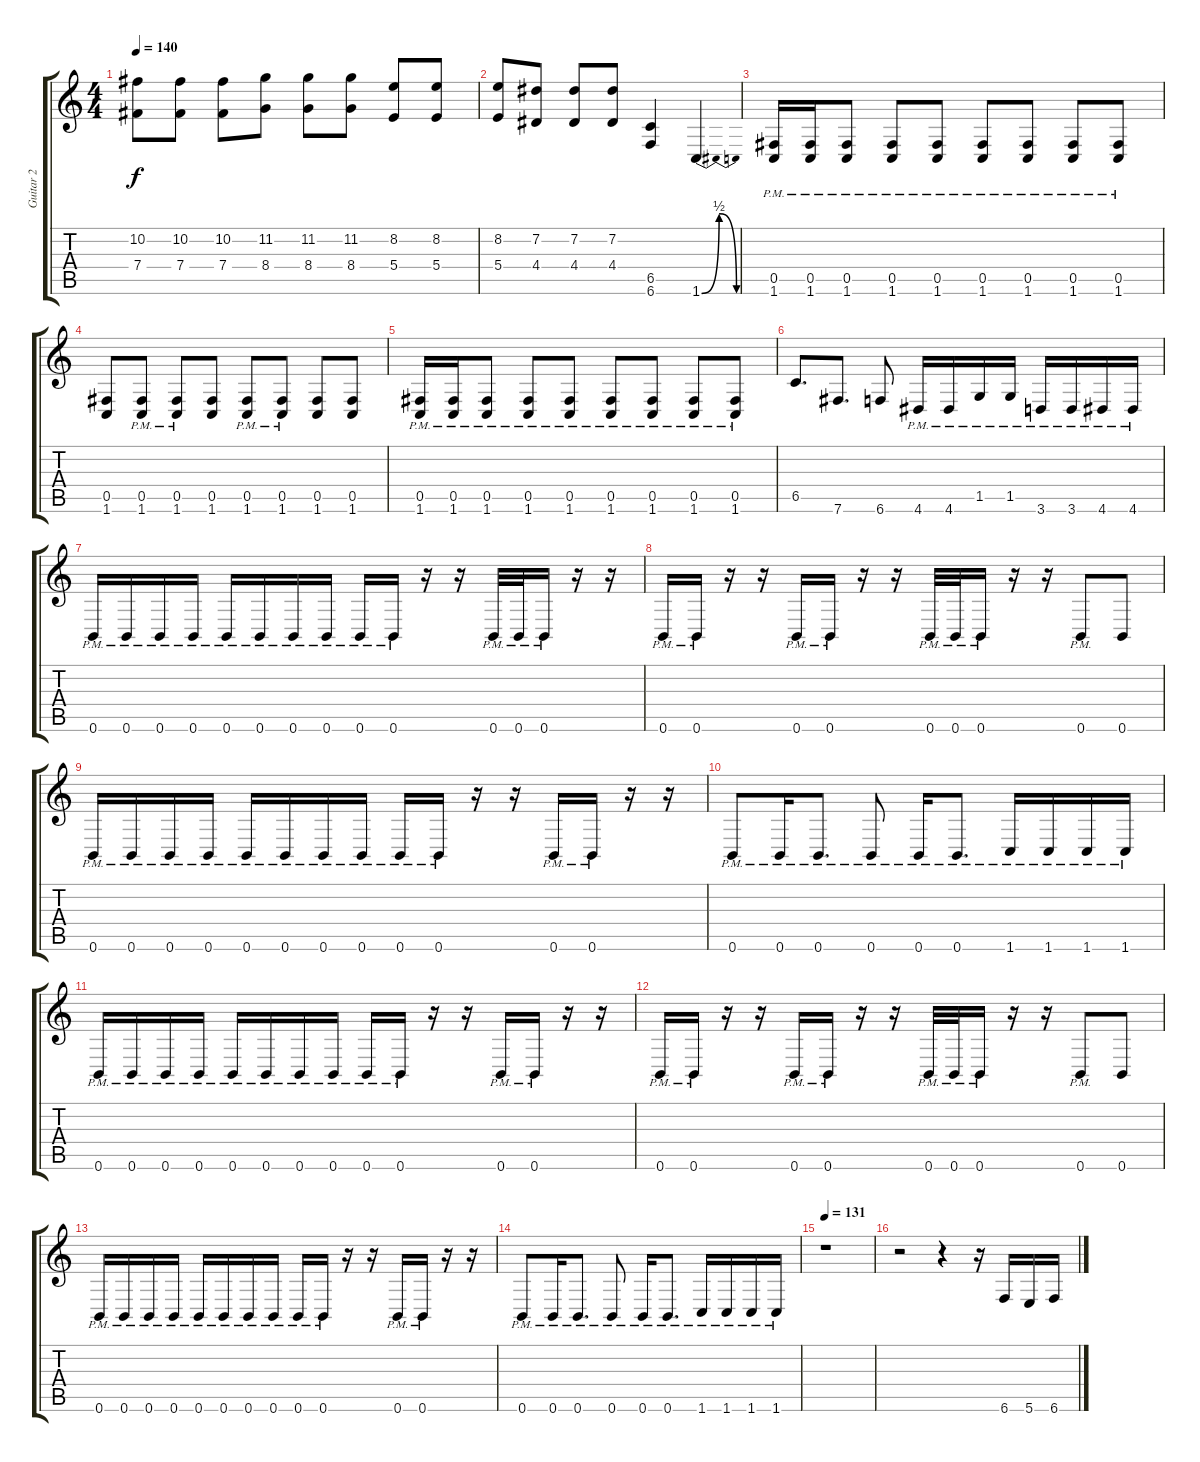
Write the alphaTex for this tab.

\track ("Guitar 2" "Guitar 2") {instrument distortionguitar}
\staff {score tabs}
\tuning (Db4 Ab3 E3 B2 Gb2 B1) {hide}
\ts (4 4)
\tempo 140
\clef g2
\ks c
(10.2 7.4).8{dy f} (10.2 7.4).8 (10.2 7.4).8 (11.2 8.4).8 (11.2 8.4).8 (11.2 8.4).8 (8.2 5.4).8 (8.2 5.4).8 |
(8.2 5.4).8 (7.2 4.4).8 (7.2 4.4).8 (7.2 4.4).8 (6.5 6.6).4 1.6{be (bendrelease 0 0 30 2 30 2 60 0)}.4 |
(0.5{pm} 1.6{pm}).16 (0.5{pm} 1.6{pm}).16 (0.5{pm} 1.6{pm}).8 (0.5{pm} 1.6{pm}).8 (0.5{pm} 1.6{pm}).8 (0.5{pm} 1.6{pm}).8 (0.5{pm} 1.6{pm}).8 (0.5{pm} 1.6{pm}).8 (0.5{pm} 1.6{pm}).8 |
(0.5 1.6).8 (0.5{pm} 1.6{pm}).8 (0.5{pm} 1.6{pm}).8 (0.5 1.6).8 (0.5{pm} 1.6{pm}).8 (0.5{pm} 1.6{pm}).8 (0.5 1.6).8 (0.5 1.6).8 |
(0.5{pm} 1.6{pm}).16 (0.5{pm} 1.6{pm}).16 (0.5{pm} 1.6{pm}).8 (0.5{pm} 1.6{pm}).8 (0.5{pm} 1.6{pm}).8 (0.5{pm} 1.6{pm}).8 (0.5{pm} 1.6{pm}).8 (0.5{pm} 1.6{pm}).8 (0.5{pm} 1.6{pm}).8 |
6.5.8{d} 7.6.8{d} 6.6.8 4.6{pm}.16 4.6{pm}.16 1.5{pm}.16 1.5{pm}.16 3.6{pm}.16 3.6{pm}.16 4.6{pm}.16 4.6{pm}.16 |
0.6{pm}.16 0.6{pm}.16 0.6{pm}.16 0.6{pm}.16 0.6{pm}.16 0.6{pm}.16 0.6{pm}.16 0.6{pm}.16 0.6{pm}.16 0.6{pm}.16 r.16 r.16 0.6{pm}.32 0.6{pm}.32 0.6{pm}.16 r.16 r.16 |
0.6{pm}.16 0.6{pm}.16 r.16 r.16 0.6{pm}.16 0.6{pm}.16 r.16 r.16 0.6{pm}.32 0.6{pm}.32 0.6{pm}.16 r.16 r.16 0.6{pm}.8 0.6.8 |
0.6{pm}.16 0.6{pm}.16 0.6{pm}.16 0.6{pm}.16 0.6{pm}.16 0.6{pm}.16 0.6{pm}.16 0.6{pm}.16 0.6{pm}.16 0.6{pm}.16 r.16 r.16 0.6{pm}.16 0.6{pm}.16 r.16 r.16 |
0.6{pm}.8 0.6{pm}.16 0.6{pm}.8{d} 0.6{pm}.8 0.6{pm}.16 0.6{pm}.8{d} 1.6{pm}.16 1.6{pm}.16 1.6{pm}.16 1.6{pm}.16 |
0.6{pm}.16 0.6{pm}.16 0.6{pm}.16 0.6{pm}.16 0.6{pm}.16 0.6{pm}.16 0.6{pm}.16 0.6{pm}.16 0.6{pm}.16 0.6{pm}.16 r.16 r.16 0.6{pm}.16 0.6{pm}.16 r.16 r.16 |
0.6{pm}.16 0.6{pm}.16 r.16 r.16 0.6{pm}.16 0.6{pm}.16 r.16 r.16 0.6{pm}.32 0.6{pm}.32 0.6{pm}.16 r.16 r.16 0.6{pm}.8 0.6.8 |
0.6{pm}.16 0.6{pm}.16 0.6{pm}.16 0.6{pm}.16 0.6{pm}.16 0.6{pm}.16 0.6{pm}.16 0.6{pm}.16 0.6{pm}.16 0.6{pm}.16 r.16 r.16 0.6{pm}.16 0.6{pm}.16 r.16 r.16 |
0.6{pm}.8 0.6{pm}.16 0.6{pm}.8{d} 0.6{pm}.8 0.6{pm}.16 0.6{pm}.8{d} 1.6{pm}.16 1.6{pm}.16 1.6{pm}.16 1.6{pm}.16 |
\tempo 131
r.1 |
r.2 r.4 r.16 6.6.16 5.6.16 6.6.16
